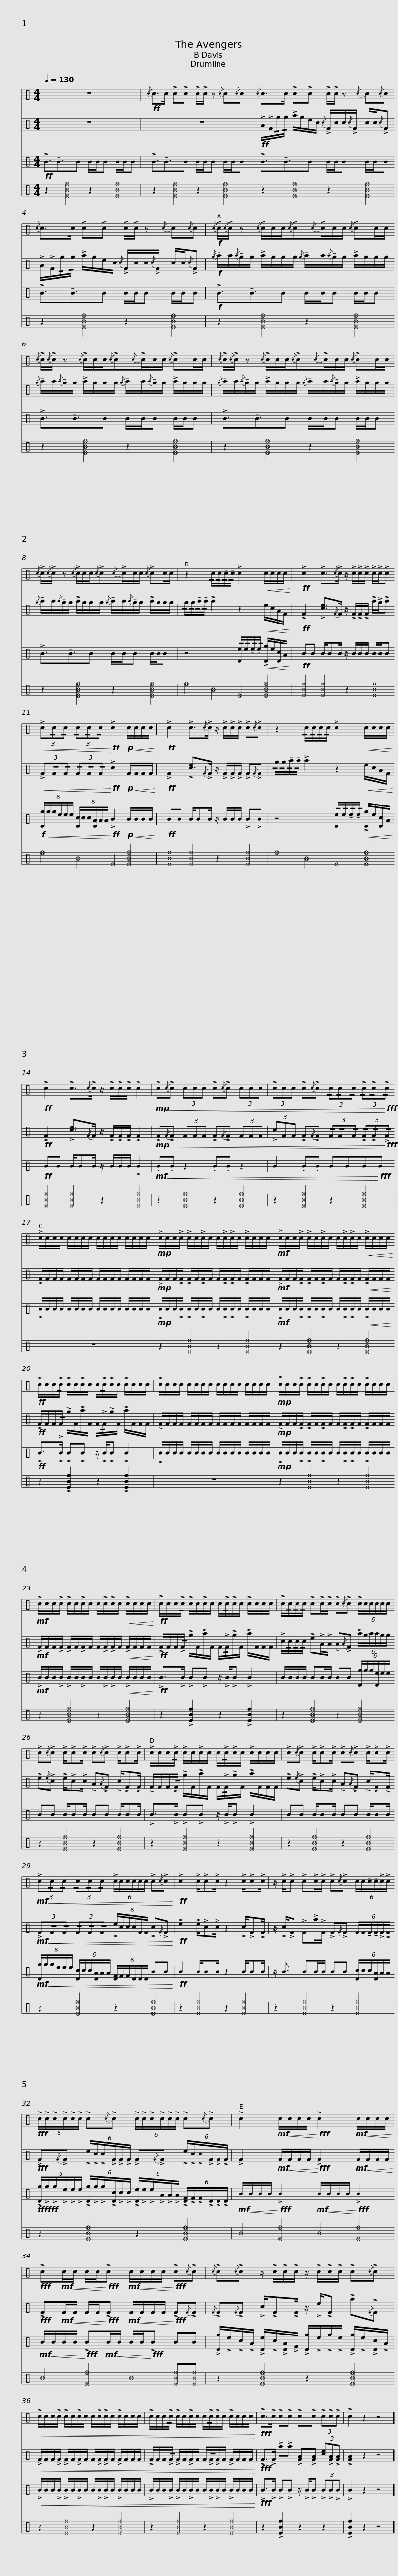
X:1
%%score 1 2 3 4
L:1/8
Q:1/4=130
M:4/4
I:linebreak $
K:C
V:1 perc
K:none
V:2 perc
K:none
V:3 perc
K:none
V:4 perc
K:none
V:1
 z8 |!ff!{/c} c>c !>!c!>!c !>!c/!>!c/ z{/c} c{/c}c |{/c} c>c !>!c!>!c !>!c/!>!c/ z{/c} c{/c}c |{/c} c>c !>!c!>!c !>!c/!>!c/ z{/c} c{/c}c |$!f!{/c} !>!c/{/c}!>!c/ z{/c} !>!c/c/c/{/c}!>!c{/c}!>!c/c/c/{/c} !>!cc/c/ | %5
{/c} !>!c/{/c}!>!c/ z{/c} !>!c/c/c/{/c}!>!c{/c}!>!c/c/c/{/c} !>!cc/c/ |${/c} !>!c/{/c}!>!c/ z{/c} !>!c/c/c/{/c}!>!c{/c}!>!c/c/c/{/c} !>!cc/c/ |{/c} !>!c/{/c}!>!c/ z{/c} !>!c/c/c/{/c}!>!c{/c}!>!c/c/c/{/c} !>!cc/c/ | z2 !/!c/!/!c/!/!!tenuto!c/!/!!tenuto!c/ !>!c2!<(! c/c/c/c/!<)! |$!ff! !>!c2 !>!c3/2{/c}!>!c/ z/ !>!c/!>!c/!>!c/ !>!c/!>!c/!>!c | %10
!<(! (3!>!c!/!c!/!c (3!/!c!/!c!/!c!<)!!ff! !>!c2!p!!<(! c/c/c/c/!<)! |!ff! !>!c2 !>!c3/2{/c}!>!c/ z/ !>!c/!>!c/!>!c/ !>!c{/c}!>!c | z2 !/!c/!/!c/!/!!tenuto!c/!/!!tenuto!c/ !>!c2!<(! c/c/c/c/!<)! |!ff! !>!c2 !>!c3/2{/c}!>!c/ z/ !>!c/!>!c/!>!c/ !>!c2 |$!mp!!<(! !>!c{/c}!>!c (3ccc !>!c{/c}!>!c (3ccc | %15
 (3!>!ccc !>!c{/c}!>!c (3!/!c!/!c!/!c (3!/!!>!c!/!!>!c!<)!!fff!!/!!>!c | !>!c/c/c/c/ c/c/c/c/ c/c/c/c/ c/c/c/c/ |!mp! !>!c/c/c/!>!c/ !>!c/c/!>!c/c/ c/!>!c/!>!c/c/ !>!c/c/c/c/ |$!mf! !>!c/c/c/!>!c/ !>!c/c/!>!c/c/ c/!>!c/!>!c/c/!<(! !>!c/c/c/c/!<)! |!ff! !>!c/c/c/!/!!>!c/ !>!c/c/!>!c/c/ c/!/!!>!c/!>!c/c/ !>!c/c/c/c/ | %20
 !>!c/c/c/c/ c/c/c/c/ c/c/c/c/ c/c/c/c/ |!mp! !>!c/c/c/!>!c/ !>!c/c/!>!c/c/ c/!>!c/!>!c/c/ !>!c/c/c/c/ |$!mf! !>!c/c/c/!>!c/ !>!c/c/!>!c/c/ c/!>!c/!>!c/c/!<(! !>!c/c/c/c/!<)! |!ff! !>!c/c/c/!/!!>!c/ !>!c/c/!>!c/c/ c/!/!!>!c/!>!c/c/ !>!c/c/c/c/ | !>!c/!/!c/!/!c/!/!c/ !>!c!>!c/!>!c/ !>!c{/c}!>!c (6:4:6!>!c/c/c/c/c/c/ | %25
 !>!c{/c}!>!c !>!c/!>!c!>!c/ !>!c{/c}!>!c !>!c/!>!c!>!c/ |$ !>!c/c/c/!/!!>!c/ !>!c/c/!>!c/c/ c/!/!!>!c/!>!c/c/ !>!c/c/c/c/ | !>!c{/c}!>!c !>!c/!>!c!>!c/ !>!c{/c}!>!c !>!c/!>!c!>!c/ |!mf!!<(! (3!>!c!/!c!/!c (3!/!c!/!c!/!c (6:4:6!>!c/c/c/c/c/c/ !>!c{/c}!>!c!<)! |!ff! !>!c2 !>!c/!>!c!>!c/ z2 !>!c/!>!c!>!c/ |$ %30
 z/ !>!c/!>!c !>!c!>!c/!>!c/ !>!c{/c}!>!c (6:4:6c/c/!tenuto!c/!tenuto!c/!>!c/!>!c/ |!fff! (6:4:6!>!c/!>!c/!>!c/!>!c/!>!c/!>!c/ !>!c{/c}!>!c (6:4:6!>!c/!>!c/!>!c/!>!c/!>!c/!>!c/ !>!c{/c}!>!c | !>!c2!mf!!<(! c/c/c/c/!<)!!fff! !>!c2!mf!!<(! c/c/c/c/!<)! |!fff! !>!c!mf!!<(!c/c/ c/c/!<)!!fff!!>!c!mf!!<(! c/c/c/c/!<)!!fff! !>!c{/c}!>!c |${/c} !>!c{/c}!>!c z/ !>!c/!>!c/!>!c/ z/ !>!c/!>!c/!>!c/ !>!c{/c}!>!c | %35
!<(! !>!c/c/c/!>!c/ !>!c/c/!>!c/c/ c/!>!c/!>!c/c/ !>!c/c/c/c/ | !>!c/c/c/!/!!>!c/ !>!c/c/!>!c/c/ c/!/!!>!c/!>!c/c/ !>!c/c/c/c/!<)! |!fff! !>!c>!>!c !>!c!>!c !>!c!>!c (3!>!c!>!c!>!c | !>!c2 z2 z4 |] %39
V:2
 z8 | z8 |!ff! !>!A/!>!F/!/!g/!/!g/ !>!a/g/e/c/{/c} !>!F/c/c/{/c}!>!F/ c/c/{/c}!>!F | !>!A/!>!F/!/!g/!/!g/ !>!a/g/e/c/{/c} !>!F/c/c/{/c}!>!F/ c/c/{/c}!>!F |$!f!{/g} !tenuto!a/a/{/a}!tenuto!g/g/ !>!a/g/g/g/{/g} !tenuto!a/a/{/a}!tenuto!g/g/ !>!a/g/g/g/ | %5
{/g} !tenuto!a/a/{/a}!tenuto!g/g/ !>!a/g/g/g/{/g} !tenuto!a/a/{/a}!tenuto!g/g/ !>!a/g/g/g/ |${/g} !tenuto!a/a/{/a}!tenuto!g/g/ !>!a/g/g/g/{/g} !tenuto!a/a/{/a}!tenuto!g/g/ !>!a/g/g/g/ |{/g} !tenuto!a/a/{/a}!tenuto!g/g/ !>!a/g/g/g/{/g} !tenuto!a/a/{/a}!tenuto!g/g/ !>!a/g/g/g/ | !/!g/!/!g/!/!!tenuto!a/!/!!tenuto!a/ !>!a2 z2!<(! e/c/A/F/!<)! |$!ff! !>!F2 !>![ce]3/2{/F}F/ z/ !>!F/!>!F/!>!F/ !>!a/!>!g/!>!a | %10
!<(! (3!>!F!/!F!/!F (3!/!F!/!F!/!F!<)!!ff! !>!c2!p!!<(! F/F/F/F/!<)! |!ff! !>!F2 !>![ce]3/2{/F}!>!F/ z/ !>!F/!>!F/!>!F/ !>!F{/F}!>!F | !/!g/!/!g/!/!!tenuto!a/!/!!tenuto!a/ !>!a2 z2!<(! e/c/A/F/!<)! |!ff! !>!F2 !>![ce]3/2{/F}F/ z/ !>!F/!>!F/!>!F/ !>!F2 |$!mp!!<(! !>!F{/F}!>!F (3FFF !>!F{/F}!>!F (3FFF | %15
 (3!>!cFF !>!F{/F}!>!F (3!/!F!/!F!/!F (3!/!!>!F!/!!>!F!<)!!fff!!/!!>!F | !>!F/F/F/F/ F/F/F/F/ F/F/F/F/ F/F/F/F/ |!mp! !>!F/F/F/!>!F/ !>!F/F/!>!F/F/ F/!>!F/!>!F/F/ !>!F/F/F/F/ |$!mf! !>!F/F/F/!>!F/ !>!F/F/!>!F/F/ F/!>!F/!>!F/F/!<(! !>!F/F/F/F/!<)! |!ff! !>!F/F/F/!/!!>!F/ !>!g/F/!>!a/F/ F/!/!!>!F/!>!g/F/ !>!a/F/F/F/ | %20
 !>!F/F/F/F/ F/F/F/F/ F/F/F/F/ F/F/F/F/ |!mp! !>!F/F/F/!>!F/ !>!F/F/!>!F/F/ F/!>!F/!>!F/F/ !>!F/F/F/F/ |$!mf! !>!F/F/F/!>!F/ !>!F/F/!>!F/F/ F/!>!F/!>!F/F/!<(! !>!F/F/F/F/!<)! |!ff! !>!F/F/F/!/!!>!F/ !>!g/F/!>!a/F/ F/!/!!>!F/!>!g/F/ !>!a/F/F/F/ | !>!c/!/!c/!/!c/!/!c/ !>!e!>!A/!>!A/ !>!A{/A}!>!F (6:4:6!>!a/g/a/a/g/g/ | %25
 !>!e{/e}!>!c !>!e/!>!c!>!c/ !>!A{/A}!>!F !>!c/!>!F!>!F/ |$ !>!F/F/F/!/!!>!F/ !>!g/F/!>!a/F/ F/!/!!>!F/!>!g/F/ !>!a/F/F/F/ | !>!e{/e}!>!c !>!e/!>!c!>!c/ !>!A{/A}!>!F !>!c/!>!F!>!F/ |!mf!!<(! (3!>!F!/!F!/!F (3!/!F!/!F!/!F (6:4:6!>!e/c/c/c/F/F/ !>!c{/F}!>!F!<)! |!ff! !>!e2 !>!e/!>!c!>!c/ z2 !>!c/!>!F!>!F/ |$ %30
 z/ !>!c/!>!F !>!F!>!a/!>!F/ !>!F{/F}!>!F (6:4:6F/F/!tenuto!F/!tenuto!F/!>!F/!>!F/ |!fff! !>!F{/F}!>!F (6:4:6!>!e/!>!c/!>!c/!>!F/!>!F/!>!F/ !>!F{/F}!>!F (6:4:6!>!e/!>!c/!>!c/!>!F/!>!F/!>!F/ | !>!F2!mf!!<(! F/F/F/F/!<)!!fff! !>!F2!mf!!<(! F/F/F/F/!<)! |!fff! !>!F!mf!!<(!F/F/ F/F/!<)!!fff!!>!F!mf!!<(! F/F/F/F/!<)!!fff! !>!F{/F}!>!F |${/F} !>!F{/F}!>!F !>!c/!>!F!>!F/ z/ !>!e/!>!F !>!a{/F}!>!F | %35
!<(! !>!F/F/F/!>!F/ !>!F/F/!>!F/F/ F/!>!F/!>!F/F/ !>!F/F/F/F/ | !>!F/F/F/!/!!>!F/ !>!F/F/!>!F/F/ F/!/!!>!F/!>!F/F/ !>!F/F/F/F/!<)! |!fff! !>!F>!>!F !>!a!>!a !>![FA]!>![FA] (3[ce]!>![FA]!>![FA] | !>![FA]2 z2 z4 |] %39
V:3
!ff! !>!B3/2!tenuto!B3/2B B/B/B B/B/B | !>!B3/2!tenuto!B3/2B B/B/B B/B/B | !>!B3/2!tenuto!B3/2B B/B/B B/B/B | !>!B3/2!tenuto!B3/2B B/B/B B/B/B |$!f! !>!B3/2!tenuto!B3/2B B/B/B B/B/B | %5
 !>!B3/2!tenuto!B3/2B B/B/B B/B/B |$ !>!B3/2!tenuto!B3/2B B/B/B B/B/B | !>!B3/2!tenuto!B3/2B B/B/B B/B/B | z4 !/![De]/!/!e/!/!!tenuto!e/!/!!tenuto!e/!<(! !>![Dg]/e/[Dc]/A/!<)! |$!ff! BB B/BB/ z/ B/B/B/ B/B/B | %10
!f!!<(! (6:4:6[Dg]/g/g/e/e/e/ (6:4:6[Dc]/c/c/[DA]/A/A/!<)!!ff! !>!B2!p!!<(! B/B/B/B/!<)! |!ff! BB B/BB/ z/ B/B/B/ !>!B!>!B | z4 !/![De]/!/!e/!/!!tenuto!e/!/!!tenuto!e/!<(! !>![Dg]/e/[Dc]/A/!<)! |!ff! BB B/BB/ z/ B/B/B/ !>!B2 |$!mf!!<(! .B.B z2 .B.B z2 | %15
 B2 .B.B BBB!<)!!fff!B | !>!B/B/B/B/ B/B/B/B/ B/B/B/B/ B/B/B/B/ |!mp! !>!B/B/B/!>!B/ !>!B/B/!>!B/B/ B/!>!B/!>!B/B/ !>!B/B/B/B/ |$!mf! !>!B/B/B/!>!B/ !>!B/B/!>!B/B/ B/!>!B/!>!B/B/!<(! !>!B/B/B/B/!<)! |!ff! !>!B>!>!B !>!B!>!B z/ !>!B/!>!B !>!B2 | %20
 !>!B/B/B/B/ B/B/B/B/ B/B/B/B/ B/B/B/B/ |!mp! !>!B/B/B/!>!B/ !>!B/B/!>!B/B/ B/!>!B/!>!B/B/ !>!B/B/B/B/ |$!mf! !>!B/B/B/!>!B/ !>!B/B/!>!B/B/ B/!>!B/!>!B/B/!<(! !>!B/B/B/B/!<)! |!ff! !>!B>!>!B !>!B!>!B z/ !>!B/!>!B !>!B2 | B/B/B/B/ BB/B/ BB (6:4:6[Dg]/g/g/[De]/e/e/ | %25
 BB B/BB/ BB B/BB/ |$ !>!B>!>!B !>!B!>!B z/ !>!B/!>!B !>!B2 | BB B/BB/ BB B/BB/ |!mf!!<(! (6:4:6[Dg]/g/g/e/e/e/ (6:4:6[Dc]/c/c/[DA]/A/A/ (6:4:6[DF]/F/F/D/D/D/ BB!<)! |!ff! B2 B/BB/ z2 B/BB/ |$ %30
 z/ B3/2 BB/B/ BB (6:4:6[Dc]/c/c/[DA]/A/A/ |!fff!!fff! (6:4:6!>![Dg]/!>!g/!>!g/!>!e/!>!e/!>!e/ (6:4:6!>![Dg]/!>!g/!>!g/!>![Dc]/!>!c/!>!c/ (6:4:6!>![De]/!>!e/!>!e/!>!A/!>!A/!>!A/ (6:4:6!>![DF]/!>!F/!>!F/!>!D/!>!D/!>!D/ |!mf!!<(! B/B/B/B/!<)!!fff! !>!B2!mf!!<(! B/B/B/B/!<)!!fff! !>!B2 |!mf!!<(! B/B/B/B/!<)!!fff! !>!B!mf!!<(!B/B/ B/B/!<)!!fff!!>!B BB |$ !>![Dg]/!>!e/!>!c/!>!A/ !>![De]/!>!c/!>![DA]/!>!F/ !>![Dg]/!>!e/!>!g/!>!e/ !>![Dg]/!>!e/!>![Dc]/!>!A/ | %35
!<(! !>!B/B/B/!>!B/ !>!B/B/!>!B/B/ B/!>!B/!>!B/B/ !>!B/B/B/B/ | !>!B/B/B/!>!B/ !>!B/B/!>!B/B/ B/!>!B/!>!B/B/ !>!B/B/B/B/!<)! |!fff! !>!B>!>!B !>!B!>!B z/ !>!B/!>!B (3!>!B!>!B!>!B | !>!B2 z2 z4 |] %39
V:4
 z2 [_E_B_f]2 z2 [_E_B_f]2 | z2 [_E_B_f]2 z2 [_E_B_f]2 | z2 [_E_B_f]2 z2 [_E_B_f]2 | z2 [_E_B_f]2 z2 [_E_B_f]2 |$ z2 [_E_B_f]2 z2 [_E_B_f]2 | %5
 z2 [_E_B_f]2 z2 [_E_B_f]2 |$ z2 [_E_B_f]2 z2 [_E_B_f]2 | z2 [_E_B_f]2 z2 [_E_B_f]2 | _f2 _B2 _E2 [_E_B_f]2 |$ [^E^B^f]2 [^E^B^f]2 z2 [^E^B^f]2 | %10
 _f2 _B2 _E2 [_E_B_f]2 | [^E^B^f]2 [^E^B^f]2 z2 [^E^B^f]2 | _f2 _B2 _E2 [_E_B_f]2 | [^E^B^f]2 [^E^B^f]2 z2 [^E^B^f]2 |$ z2 [_E_B_f]2 z2 [_E_B_f]2 | %15
 z2 [_E_B_f]2 z2 [_E_B_f]2 | z8 | z2 [^E^B^f]2 z2 [^E^B^f]2 |$ z2 [_E_B_f]2 z2 [_E_B_f]2 | z2 !>![EBf]2 z2 !>![EBf]2 | %20
 z8 | z2 [^E^B^f]2 z2 [^E^B^f]2 |$ z2 [_E_B_f]2 z2 [_E_B_f]2 | z2 !>![EBf]2 z2 !>![EBf]2 | z2 [_E_B_f]2 z2 [_E_B_f]2 | %25
 z2 [_E_B_f]2 z2 [_E_B_f]2 |$ z2 [_E_B_f]2 z2 [_E_B_f]2 | z2 [_E_B_f]2 z2 [_E_B_f]2 | z2 [_E_B_f]2 z2 [_E_B_f]2 | z2 [^E^B^f]2 z2 [^E^B^f]2 |$ %30
 z2 [^E^B^f]2 z2 [^E^B^f]2 | z2 [_E_B_f]2 z2 [_E_B_f]2 | _B2 [_E_f]2 _B2 [_E_f]2 | _B2 [_E_f]2 _B2 [^E^B^f][^E^B^f] |$ z2 [_E_B_f]2 z2 [_E_B_f]2 | %35
 z2 [^E^B^f]2 z2 [^E^B^f]2 | z2 [^E^B^f]2 z2 [^E^B^f]2 | z2 !>![EBf]2 z2 z2 | !>![EBf]2 z2 z4 |] %39
